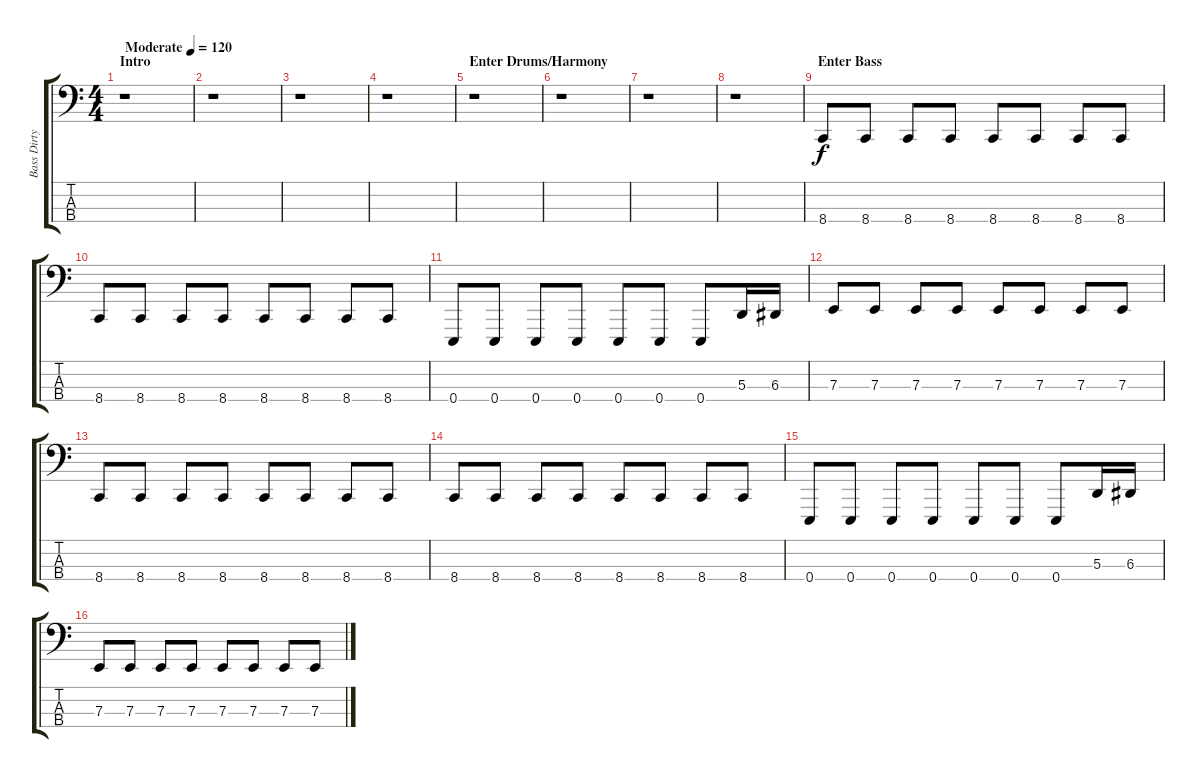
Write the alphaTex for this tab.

\track ("Bass Dirty" "Bass Dirty") {instrument lead2sawtooth}
\staff {score tabs}
\tuning (G2 D2 A1 E1) {hide}
\ts (4 4)
\section ("" "Intro")
\tempo (120 "Moderate")
\clef f4
\ks c
r.1{dy f instrument lead2sawtooth} |
r.1 |
r.1 |
r.1 |
\section ("" "Enter Drums/Harmony")
r.1 |
r.1 |
r.1 |
r.1 |
\section ("" "Enter Bass")
8.4.8 8.4.8 8.4.8 8.4.8 8.4.8 8.4.8 8.4.8 8.4.8 |
8.4.8 8.4.8 8.4.8 8.4.8 8.4.8 8.4.8 8.4.8 8.4.8 |
0.4.8 0.4.8 0.4.8 0.4.8 0.4.8 0.4.8 0.4.8 5.3.16 6.3.16 |
7.3.8 7.3.8 7.3.8 7.3.8 7.3.8 7.3.8 7.3.8 7.3.8 |
8.4.8 8.4.8 8.4.8 8.4.8 8.4.8 8.4.8 8.4.8 8.4.8 |
8.4.8 8.4.8 8.4.8 8.4.8 8.4.8 8.4.8 8.4.8 8.4.8 |
0.4.8 0.4.8 0.4.8 0.4.8 0.4.8 0.4.8 0.4.8 5.3.16 6.3.16 |
7.3.8 7.3.8 7.3.8 7.3.8 7.3.8 7.3.8 7.3.8 7.3.8
